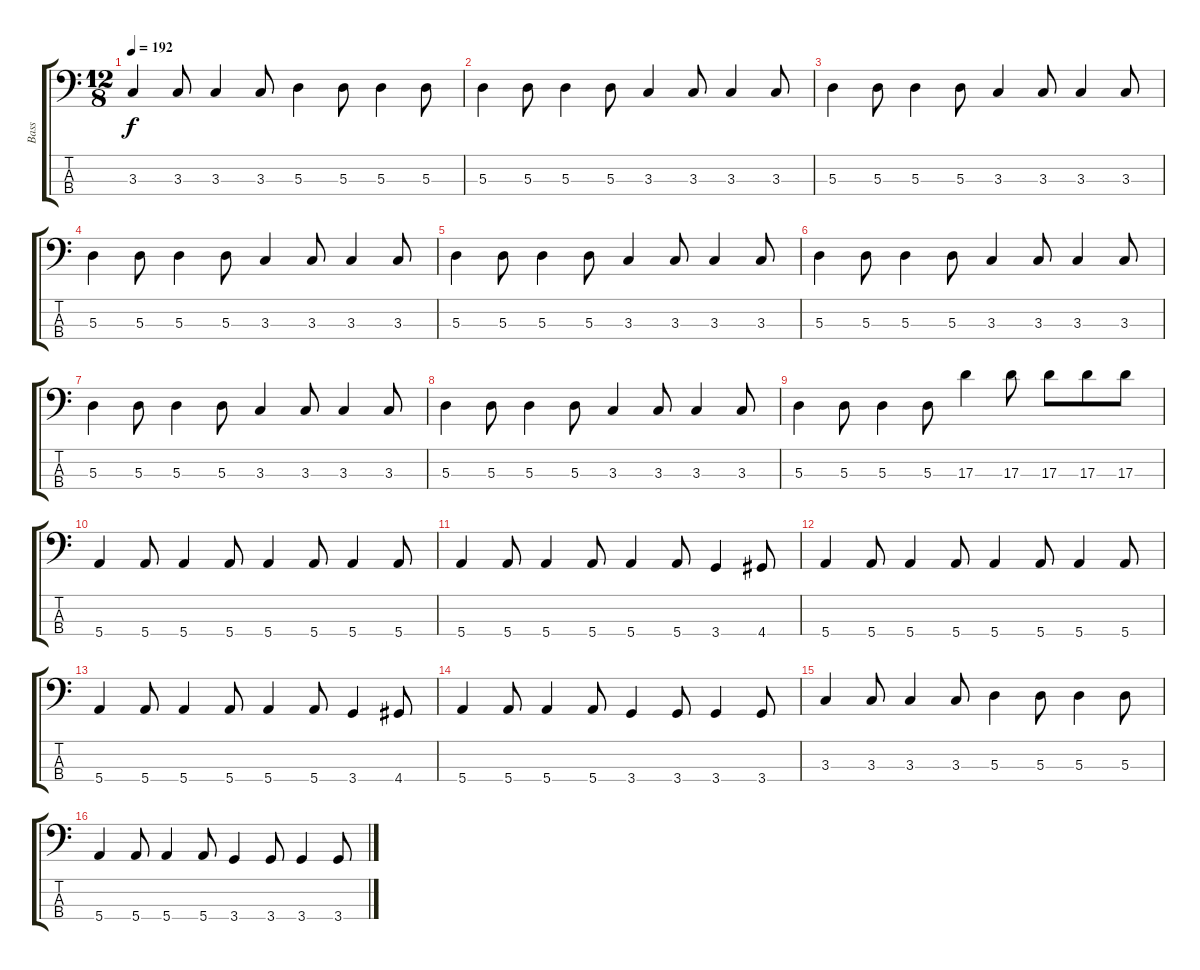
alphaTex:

\track ("Bass" "Bass") {instrument electricbasspick}
\staff {score tabs}
\tuning (G2 D2 A1 E1) {hide}
\ts (12 8)
\tempo 192
\clef f4
\ks c
3.3.4{dy f} 3.3.8 3.3.4 3.3.8 5.3.4 5.3.8 5.3.4 5.3.8 |
5.3.4 5.3.8 5.3.4 5.3.8 3.3.4 3.3.8 3.3.4 3.3.8 |
5.3.4 5.3.8 5.3.4 5.3.8 3.3.4 3.3.8 3.3.4 3.3.8 |
5.3.4 5.3.8 5.3.4 5.3.8 3.3.4 3.3.8 3.3.4 3.3.8 |
5.3.4 5.3.8 5.3.4 5.3.8 3.3.4 3.3.8 3.3.4 3.3.8 |
5.3.4 5.3.8 5.3.4 5.3.8 3.3.4 3.3.8 3.3.4 3.3.8 |
5.3.4 5.3.8 5.3.4 5.3.8 3.3.4 3.3.8 3.3.4 3.3.8 |
5.3.4 5.3.8 5.3.4 5.3.8 3.3.4 3.3.8 3.3.4 3.3.8 |
5.3.4 5.3.8 5.3.4 5.3.8 17.3.4 17.3.8 17.3.8 17.3.8 17.3.8 |
5.4.4 5.4.8 5.4.4 5.4.8 5.4.4 5.4.8 5.4.4 5.4.8 |
5.4.4 5.4.8 5.4.4 5.4.8 5.4.4 5.4.8 3.4.4 4.4.8 |
5.4.4 5.4.8 5.4.4 5.4.8 5.4.4 5.4.8 5.4.4 5.4.8 |
5.4.4 5.4.8 5.4.4 5.4.8 5.4.4 5.4.8 3.4.4 4.4.8 |
5.4.4 5.4.8 5.4.4 5.4.8 3.4.4 3.4.8 3.4.4 3.4.8 |
3.3.4 3.3.8 3.3.4 3.3.8 5.3.4 5.3.8 5.3.4 5.3.8 |
5.4.4 5.4.8 5.4.4 5.4.8 3.4.4 3.4.8 3.4.4 3.4.8
